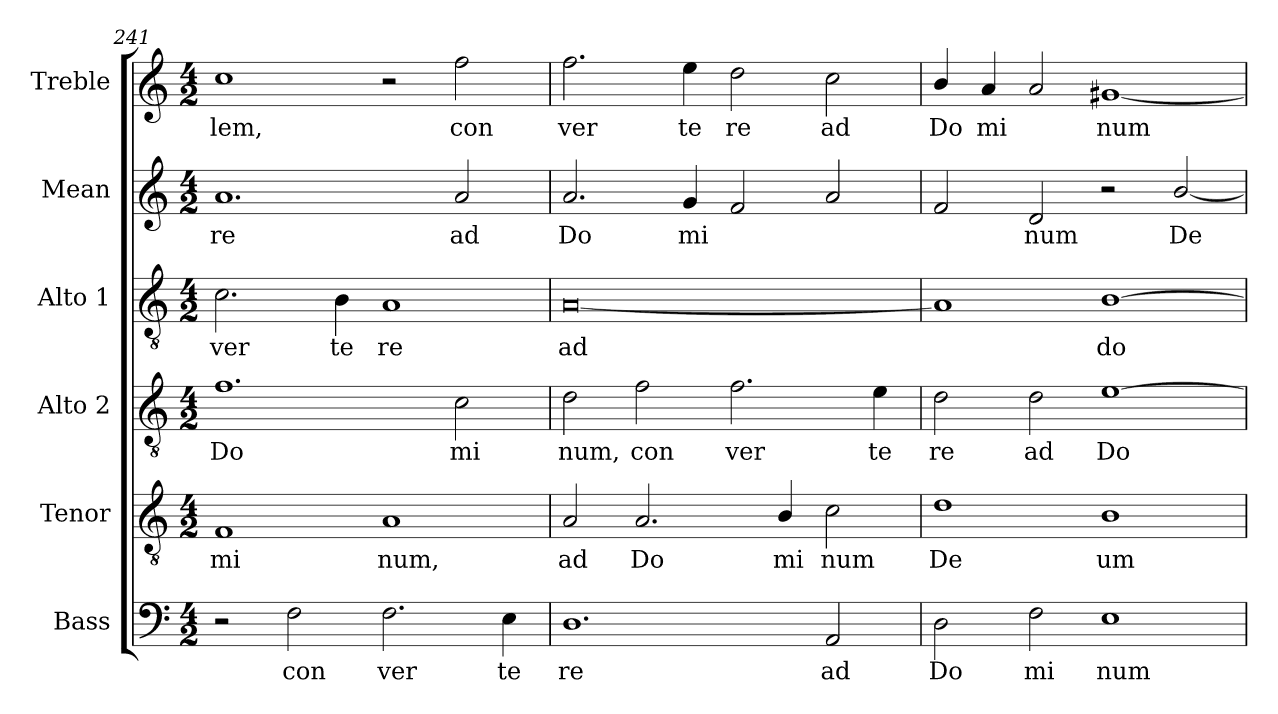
**kern	**text	**kern	**text	**kern	**text	**kern	**text	**kern	**text	**kern	**text
*part6	*part6	*part5	*part5	*part4	*part4	*part3	*part3	*part2	*part2	*part1	*part1
*staff6	*staff6	*staff5	*staff5	*staff4	*staff4	*staff3	*staff3	*staff2	*staff2	*staff1	*staff1
*I"Bass	*	*I"Tenor	*	*I"Alto 2	*	*I"Alto 1	*	*I"Mean	*	*I"Treble	*
*I'B.	*	*I'T.	*	*I'A2.	*	*I'A1	*	*I'M.	*	*I'Tr.	*
*clefF4	*	*clefGv2	*	*clefGv2	*	*clefGv2	*	*clefG2	*	*clefG2	*
*	*	*ITrd7c12	*	*ITrd7c12	*	*ITrd7c12	*	*	*	*	*
*k[]	*	*k[]	*	*k[]	*	*k[]	*	*k[]	*	*k[]	*
*C:	*	*C:	*	*C:	*	*C:	*	*C:	*	*C:	*
*M4/2	*	*M4/2	*	*M4/2	*	*M4/2	*	*M4/2	*	*M4/2	*
=241	=241	=241	=241	=241	=241	=241	=241	=241	=241	=241	=241
!	!	!	!LO:LY:b:color=#000000	!	!	!	!	!	!	!	!
!	!	!	!	!	!LO:LY:b:color=#000000	!	!	!	!	!	!
!	!	!	!	!	!	!	!LO:LY:b:color=#000000	!	!	!	!
!	!	!	!	!	!	!	!	!	!LO:LY:b:color=#000000	!	!
!	!	!	!	!	!	!	!	!	!	!	!LO:LY:b:color=#000000
2r	.	1FFi	mi	1.Fi	Do	2.Ci\	ver	1.ai	re	1cci	lem,
!	!LO:LY:b:color=#000000	!	!	!	!	!	!	!	!	!	!
2Fi\	con	.	.	.	.	.	.	.	.	.	.
!	!	!	!	!	!	!	!LO:LY:b:color=#000000	!	!	!	!
.	.	.	.	.	.	4BBi\	te	.	.	.	.
!	!LO:LY:b:color=#000000	!	!	!	!	!	!	!	!	!	!
!	!	!	!LO:LY:b:color=#000000	!	!	!	!	!	!	!	!
!	!	!	!	!	!	!	!LO:LY:b:color=#000000	!	!	!	!
2.Fi\	ver	1AAi	num,	.	.	1AAi	re	.	.	2r	.
!	!	!	!	!	!LO:LY:b:color=#000000	!	!	!	!	!	!
!	!	!	!	!	!	!	!	!	!LO:LY:b:color=#000000	!	!
!	!	!	!	!	!	!	!	!	!	!	!LO:LY:b:color=#000000
.	.	.	.	2Ci\	mi	.	.	2ai/	ad	2ffi\	con
!	!LO:LY:b:color=#000000	!	!	!	!	!	!	!	!	!	!
4Ei\	te	.	.	.	.	.	.	.	.	.	.
=242	=242	=242	=242	=242	=242	=242	=242	=242	=242	=242	=242
!	!LO:LY:b:color=#000000	!	!	!	!	!	!	!	!	!	!
!	!	!	!LO:LY:b:color=#000000	!	!	!	!	!	!	!	!
!	!	!	!	!	!LO:LY:b:color=#000000	!	!	!	!	!	!
!	!	!	!	!	!	!	!LO:LY:b:color=#000000	!	!	!	!
!	!	!	!	!	!	!	!	!	!LO:LY:b:color=#000000	!	!
!	!	!	!	!	!	!	!	!	!	!	!LO:LY:b:color=#000000
1.Di	re	2AAi/	ad	2Di\	num,	[<0AAi	ad	2.ai/	Do	2.ffi\	ver
!	!	!	!LO:LY:b:color=#000000	!	!	!	!	!	!	!	!
!	!	!	!	!	!LO:LY:b:color=#000000	!	!	!	!	!	!
.	.	2.AAi/	Do	2Fi\	con	.	.	.	.	.	.
!	!	!	!	!	!	!	!	!	!LO:LY:b:color=#000000	!	!
!	!	!	!	!	!	!	!	!	!	!	!LO:LY:b:color=#000000
.	.	.	.	.	.	.	.	4gi/	mi	4eei\	te
!	!	!	!	!	!LO:LY:b:color=#000000	!	!	!	!	!	!
!	!	!	!	!	!	!	!	!	!	!	!LO:LY:b:color=#000000
.	.	.	.	2.Fi\	ver	.	.	2fi/	.	2ddi\	re
!	!	!	!LO:LY:b:color=#000000	!	!	!	!	!	!	!	!
.	.	4BBi/	mi	.	.	.	.	.	.	.	.
!	!LO:LY:b:color=#000000	!	!	!	!	!	!	!	!	!	!
!	!	!	!LO:LY:b:color=#000000	!	!	!	!	!	!	!	!
!	!	!	!	!	!	!	!	!	!	!	!LO:LY:b:color=#000000
2AAi/	ad	2Ci\	num	.	.	.	.	2ai/	.	2cci\	ad
!	!	!	!	!	!LO:LY:b:color=#000000	!	!	!	!	!	!
.	.	.	.	4Ei\	te	.	.	.	.	.	.
=243	=243	=243	=243	=243	=243	=243	=243	=243	=243	=243	=243
!	!LO:LY:b:color=#000000	!	!	!	!	!	!	!	!	!	!
!	!	!	!LO:LY:b:color=#000000	!	!	!	!	!	!	!	!
!	!	!	!	!	!LO:LY:b:color=#000000	!	!	!	!	!	!
!	!	!	!	!	!	!	!	!	!	!	!LO:LY:b:color=#000000
2Di\	Do	1Di	De	2Di\	re	1AAi]	.	2fi/	.	4bi/	Do
!	!	!	!	!	!	!	!	!	!	!	!LO:LY:b:color=#000000
.	.	.	.	.	.	.	.	.	.	4ai/	mi
!	!LO:LY:b:color=#000000	!	!	!	!	!	!	!	!	!	!
!	!	!	!	!	!LO:LY:b:color=#000000	!	!	!	!	!	!
!	!	!	!	!	!	!	!	!	!LO:LY:b:color=#000000	!	!
2Fi\	mi	.	.	2Di\	ad	.	.	2di/	num	2ai/	.
!	!LO:LY:b:color=#000000	!	!	!	!	!	!	!	!	!	!
!	!	!	!LO:LY:b:color=#000000	!	!	!	!	!	!	!	!
!	!	!	!	!	!LO:LY:b:color=#000000	!	!	!	!	!	!
!	!	!	!	!	!	!	!LO:LY:b:color=#000000	!	!	!	!
!	!	!	!	!	!	!	!	!	!	!	!LO:LY:b:color=#000000
1Ei	num	1BBi	um	[>1Ei	Do	[>1BBi	do	2r	.	[<1g#Xi	num
!	!	!	!	!	!	!	!	!	!LO:LY:b:color=#000000	!	!
.	.	.	.	.	.	.	.	[<2bi/	De	.	.
=	=	=	=	=	=	=	=	=	=	=	=
*-	*-	*-	*-	*-	*-	*-	*-	*-	*-	*-	*-
